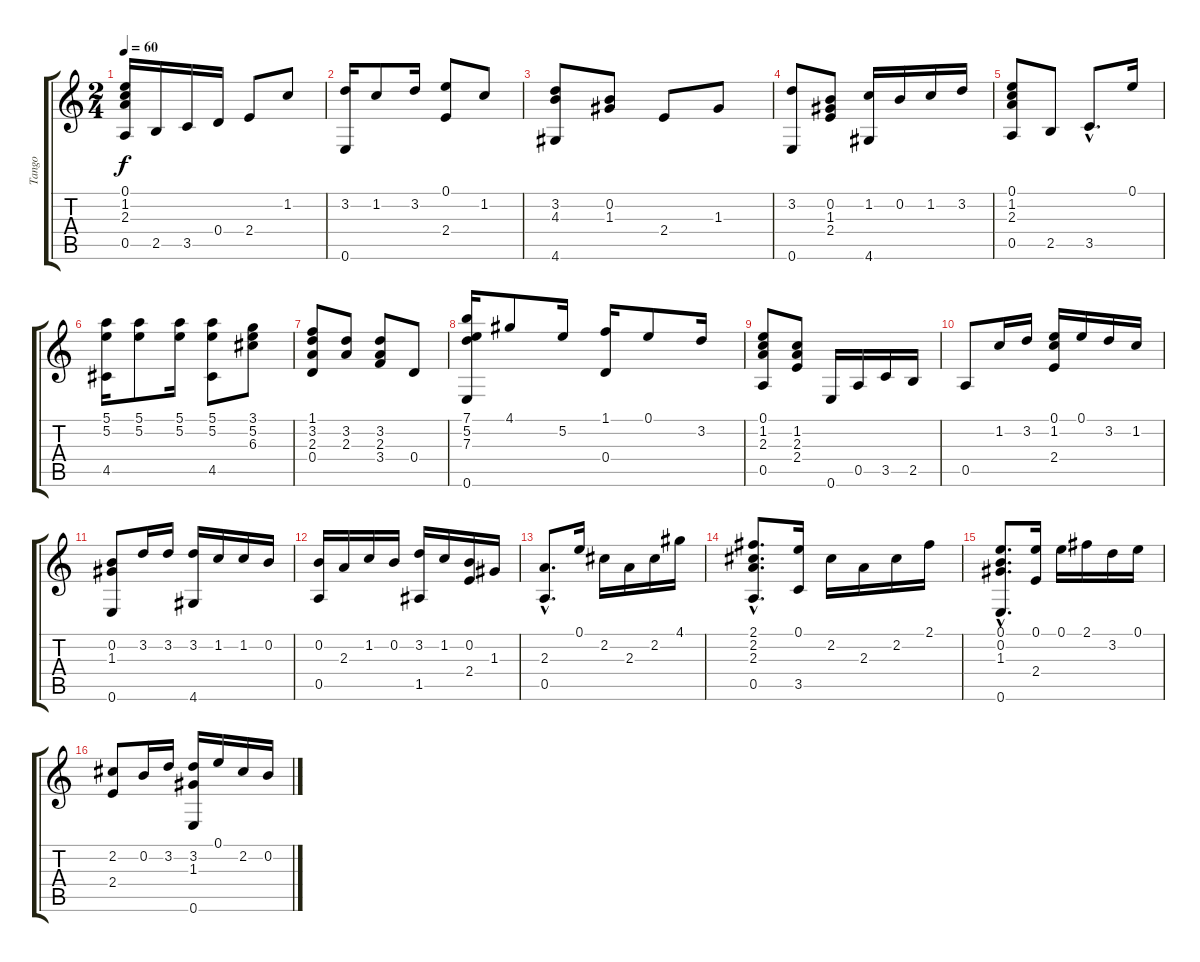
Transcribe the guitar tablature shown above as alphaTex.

\track ("Tango" "Tango") {instrument acousticguitarnylon}
\staff {score tabs}
\tuning (E4 B3 G3 D3 A2 E2) {hide}
\ts (2 4)
\tempo 60
\clef g2
\ks c
(0.1 1.2 2.3 0.5).16{dy f} 2.5.16 3.5.16 0.4.16 2.4.8 1.2.8 |
(3.2 0.6).16 1.2.8 3.2.16 (0.1 2.4).8 1.2.8 |
(3.2 4.3 4.6).8 (0.2 1.3).8 2.4.8 1.3.8 |
(3.2 0.6).8 (0.2 1.3 2.4).8 (1.2 4.6).16 0.2.16 1.2.16 3.2.16 |
(0.1 1.2 2.3 0.5).8 2.5.8 3.5{hac}.8{d} 0.1.16 |
(5.1 5.2 4.5).16 (5.1 5.2).8 (5.1 5.2).16 (5.1 5.2 4.5).8 (3.1 5.2 6.3).8 |
(1.1 3.2 2.3 0.4).8 (3.2 2.3).8 (3.2 2.3 3.4).8 0.4.8 |
(7.1 5.2 7.3 0.6).16 4.1.8 5.2.16 (1.1 0.4).16 0.1.8 3.2.16 |
(0.1 1.2 2.3 0.5).8 (1.2 2.3 2.4).8 0.6.16 0.5.16 3.5.16 2.5.16 |
0.5.8 1.2.16 3.2.16 (0.1 1.2 2.4).16 0.1.16 3.2.16 1.2.16 |
(0.2 1.3 0.6).8 3.2.16 3.2.16 (3.2 4.6).16 1.2.16 1.2.16 0.2.16 |
(0.2 0.5).16 2.3.16 1.2.16 0.2.16 (3.2 1.5).16 1.2.16 (0.2 2.4).16 1.3.16 |
(2.3{hac} 0.5{hac}).8{d} 0.1.16 2.2.16 2.3.16 2.2.16 4.1.16 |
(2.1{hac} 2.2{hac} 2.3{hac} 0.5{hac}).8{d} (0.1 3.5).16 2.2.16 2.3.16 2.2.16 2.1.16 |
(0.1{hac} 0.2{hac} 1.3{hac} 0.6{hac}).8{d} (0.1 2.4).16 0.1.16 2.1.16 3.2.16 0.1.16 |
(2.2 2.4).8 0.2.16 3.2.16 (3.2 1.3 0.6).16 0.1.16 2.2.16 0.2.16
